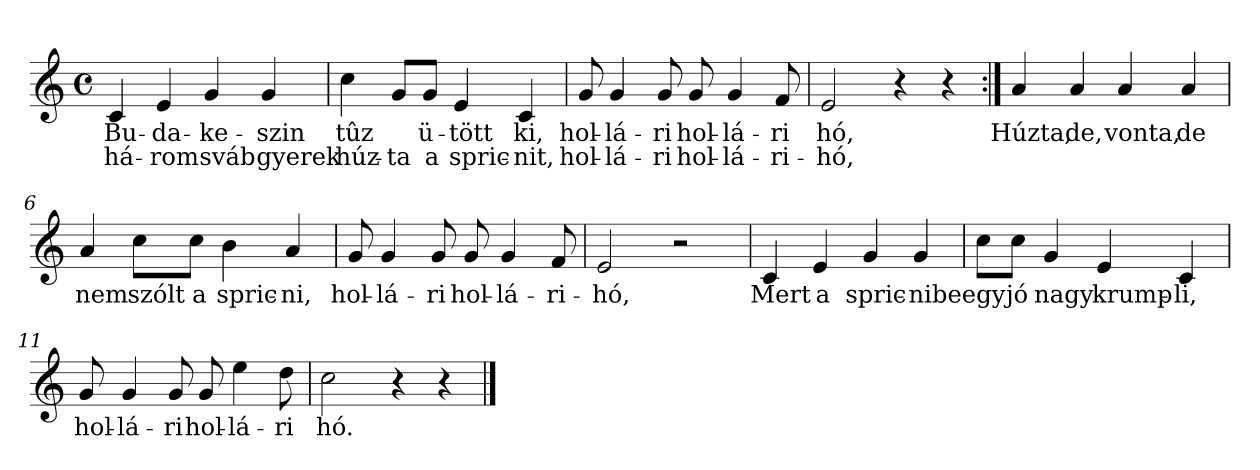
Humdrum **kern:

**kern	**text	**text
*part1	*part1	*part1
*staff1	*staff1	*staff1
*clefG2	*	*
*k[]	*	*
*C:	*	*
*M4/4	*	*
*met(c)	*	*
=1	=1	=1
!	!LO:LY:b	!LO:LY:b
4c/	Bu-	há-
!	!LO:LY:b	!LO:LY:b
4e/	-da-	-rom
!	!LO:LY:b	!LO:LY:b
4g/	-ke-	sváb
!	!LO:LY:b	!LO:LY:b
4g/	-szin	gyerek
=2	=2	=2
!	!LO:LY:b	!LO:LY:b
4cc\	tûz	húz-
!	!	!LO:LY:b
8g/L	.	-ta
!	!LO:LY:b	!LO:LY:b
8g/J	ü-	a
!	!LO:LY:b	!LO:LY:b
4e/	-tött	spric-
!	!LO:LY:b	!LO:LY:b
4c/	ki,	-nit,
=3	=3	=3
!	!LO:LY:b	!LO:LY:b
8g/	hol-	hol-
!	!LO:LY:b	!LO:LY:b
4g/	-lá-	-lá-
!	!LO:LY:b	!LO:LY:b
8g/	-ri	-ri
!	!LO:LY:b	!LO:LY:b
8g/	hol-	hol-
!	!LO:LY:b	!LO:LY:b
4g/	-lá-	-lá-
!	!LO:LY:b	!LO:LY:b
8f/	-ri	-ri-
=4	=4	=4
!	!LO:LY:b	!LO:LY:b
2e/	hó,	-hó,
4r	.	.
4r	.	.
!!LO:LB:g=z
=5:|!	=5:|!	=5:|!
!	!LO:LY:b	!
4a/	Húzta,	.
!	!LO:LY:b	!
4a/	de,	.
!	!LO:LY:b	!
4a/	vonta,	.
!	!LO:LY:b	!
4a/	de	.
=6	=6	=6
!	!LO:LY:b	!
4a/	nem	.
!	!LO:LY:b	!
8cc\L	szólt	.
!	!LO:LY:b	!
8cc\J	a	.
!	!LO:LY:b	!
4b\	spric-	.
!	!LO:LY:b	!
4a/	-ni,	.
=7	=7	=7
!	!LO:LY:b	!
8g/	hol-	.
!	!LO:LY:b	!
4g/	-lá-	.
!	!LO:LY:b	!
8g/	-ri	.
!	!LO:LY:b	!
8g/	hol-	.
!	!LO:LY:b	!
4g/	-lá-	.
!	!LO:LY:b	!
8f/	-ri-	.
=8	=8	=8
!	!LO:LY:b	!
2e/	-hó,	.
2r	.	.
!!LO:LB:g=z
=9	=9	=9
!	!LO:LY:b	!
4c/	Mert	.
!	!LO:LY:b	!
4e/	a	.
!	!LO:LY:b	!
4g/	spric-	.
!	!LO:LY:b	!
4g/	-nibe	.
=10	=10	=10
!	!LO:LY:b	!
8cc\L	egy	.
!	!LO:LY:b	!
8cc\J	jó	.
!	!LO:LY:b	!
4g/	nagy	.
!	!LO:LY:b	!
4e/	krump-	.
!	!LO:LY:b	!
4c/	-li,	.
=11	=11	=11
!	!LO:LY:b	!
8g/	hol-	.
!	!LO:LY:b	!
4g/	-lá-	.
!	!LO:LY:b	!
8g/	-ri	.
!	!LO:LY:b	!
8g/	hol-	.
!	!LO:LY:b	!
4ee\	-lá-	.
!	!LO:LY:b	!
8dd\	-ri	.
=12	=12	=12
!	!LO:LY:b	!
2cc\	hó.	.
4r	.	.
4r	.	.
==	==	==
*-	*-	*-
